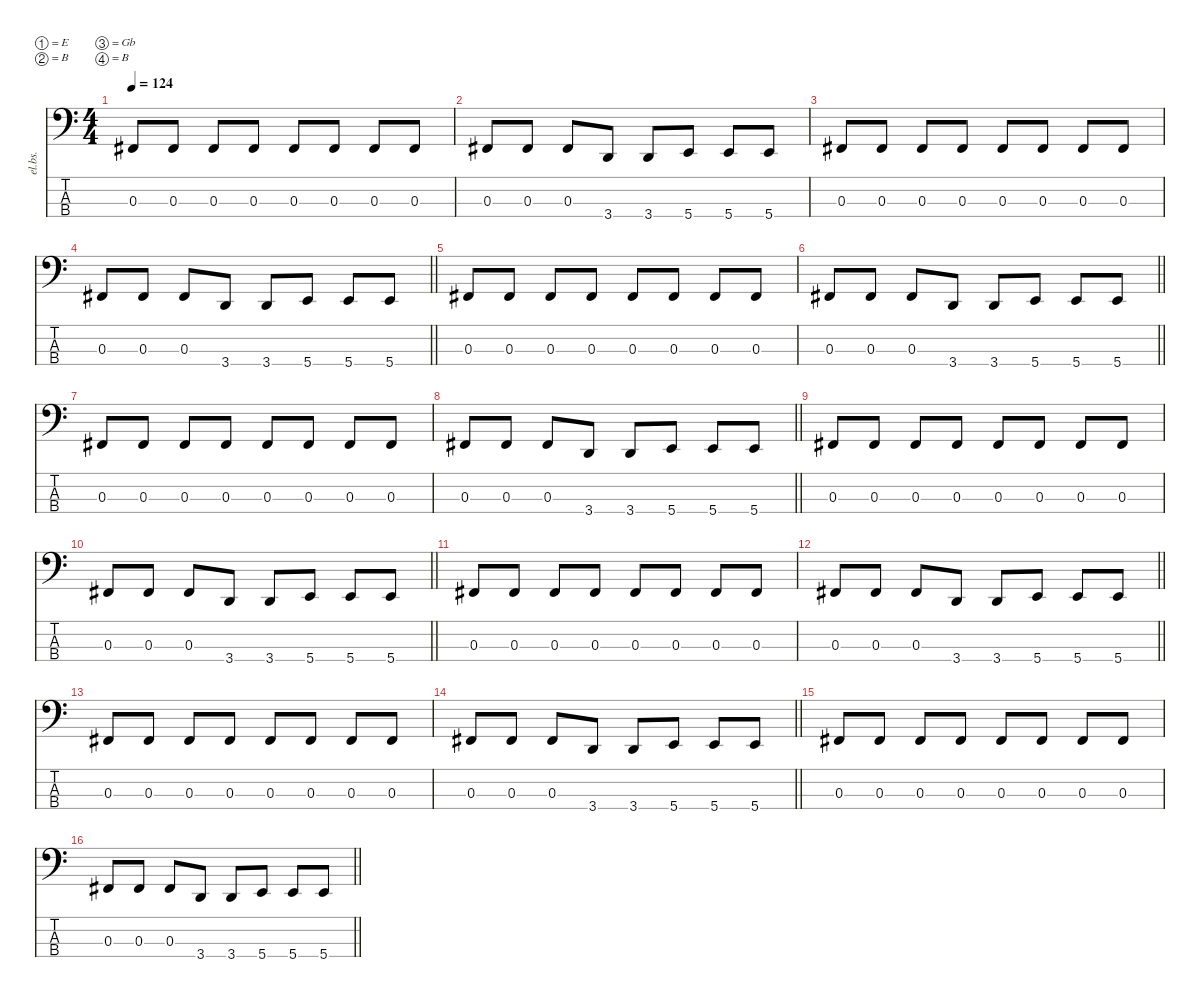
\defaultSystemsLayout 4
\hideDynamics
\bracketExtendMode nobrackets
\otherSystemsTrackNameOrientation horizontal
\track ("Bass" "el.bs.") {instrument electricbassfinger}
\staff {score tabs}
\tuning (E2 B1 Gb1 B0)
\ts (4 4)
\section ("" "")
\tempo 124
\clef f4
\ks c
0.3{acc #}.8{dy f beam Up} 0.3{acc #}.8{beam Up} 0.3{acc #}.8{beam Up} 0.3{acc #}.8{beam Up} 0.3{acc #}.8{beam Up} 0.3{acc #}.8{beam Up} 0.3{acc #}.8{beam Up} 0.3{acc #}.8{beam Up} |
0.3{acc #}.8{beam Up} 0.3{acc #}.8{beam Up} 0.3{acc #}.8{beam Up} 3.4.8{beam Up} 3.4.8{beam Up} 5.4.8{beam Up} 5.4.8{beam Up} 5.4.8{beam Up} |
0.3{acc #}.8{beam Up} 0.3{acc #}.8{beam Up} 0.3{acc #}.8{beam Up} 0.3{acc #}.8{beam Up} 0.3{acc #}.8{beam Up} 0.3{acc #}.8{beam Up} 0.3{acc #}.8{beam Up} 0.3{acc #}.8{beam Up} |
\barLineRight lightlight
0.3{acc #}.8{beam Up} 0.3{acc #}.8{beam Up} 0.3{acc #}.8{beam Up} 3.4.8{beam Up} 3.4.8{beam Up} 5.4.8{beam Up} 5.4.8{beam Up} 5.4.8{beam Up} |
0.3{acc #}.8{beam Up} 0.3{acc #}.8{beam Up} 0.3{acc #}.8{beam Up} 0.3{acc #}.8{beam Up} 0.3{acc #}.8{beam Up} 0.3{acc #}.8{beam Up} 0.3{acc #}.8{beam Up} 0.3{acc #}.8{beam Up} |
\barLineRight lightlight
0.3{acc #}.8{beam Up} 0.3{acc #}.8{beam Up} 0.3{acc #}.8{beam Up} 3.4.8{beam Up} 3.4.8{beam Up} 5.4.8{beam Up} 5.4.8{beam Up} 5.4.8{beam Up} |
0.3{acc #}.8{beam Up} 0.3{acc #}.8{beam Up} 0.3{acc #}.8{beam Up} 0.3{acc #}.8{beam Up} 0.3{acc #}.8{beam Up} 0.3{acc #}.8{beam Up} 0.3{acc #}.8{beam Up} 0.3{acc #}.8{beam Up} |
\barLineRight lightlight
0.3{acc #}.8{beam Up} 0.3{acc #}.8{beam Up} 0.3{acc #}.8{beam Up} 3.4.8{beam Up} 3.4.8{beam Up} 5.4.8{beam Up} 5.4.8{beam Up} 5.4.8{beam Up} |
0.3{acc #}.8{beam Up} 0.3{acc #}.8{beam Up} 0.3{acc #}.8{beam Up} 0.3{acc #}.8{beam Up} 0.3{acc #}.8{beam Up} 0.3{acc #}.8{beam Up} 0.3{acc #}.8{beam Up} 0.3{acc #}.8{beam Up} |
\barLineRight lightlight
0.3{acc #}.8{beam Up} 0.3{acc #}.8{beam Up} 0.3{acc #}.8{beam Up} 3.4.8{beam Up} 3.4.8{beam Up} 5.4.8{beam Up} 5.4.8{beam Up} 5.4.8{beam Up} |
0.3{acc #}.8{beam Up} 0.3{acc #}.8{beam Up} 0.3{acc #}.8{beam Up} 0.3{acc #}.8{beam Up} 0.3{acc #}.8{beam Up} 0.3{acc #}.8{beam Up} 0.3{acc #}.8{beam Up} 0.3{acc #}.8{beam Up} |
\barLineRight lightlight
0.3{acc #}.8{beam Up} 0.3{acc #}.8{beam Up} 0.3{acc #}.8{beam Up} 3.4.8{beam Up} 3.4.8{beam Up} 5.4.8{beam Up} 5.4.8{beam Up} 5.4.8{beam Up} |
0.3{acc #}.8{beam Up} 0.3{acc #}.8{beam Up} 0.3{acc #}.8{beam Up} 0.3{acc #}.8{beam Up} 0.3{acc #}.8{beam Up} 0.3{acc #}.8{beam Up} 0.3{acc #}.8{beam Up} 0.3{acc #}.8{beam Up} |
\barLineRight lightlight
0.3{acc #}.8{beam Up} 0.3{acc #}.8{beam Up} 0.3{acc #}.8{beam Up} 3.4.8{beam Up} 3.4.8{beam Up} 5.4.8{beam Up} 5.4.8{beam Up} 5.4.8{beam Up} |
0.3{acc #}.8{beam Up} 0.3{acc #}.8{beam Up} 0.3{acc #}.8{beam Up} 0.3{acc #}.8{beam Up} 0.3{acc #}.8{beam Up} 0.3{acc #}.8{beam Up} 0.3{acc #}.8{beam Up} 0.3{acc #}.8{beam Up} |
\barLineRight lightlight
0.3{acc #}.8{beam Up} 0.3{acc #}.8{beam Up} 0.3{acc #}.8{beam Up} 3.4.8{beam Up} 3.4.8{beam Up} 5.4.8{beam Up} 5.4.8{beam Up} 5.4.8{beam Up}
